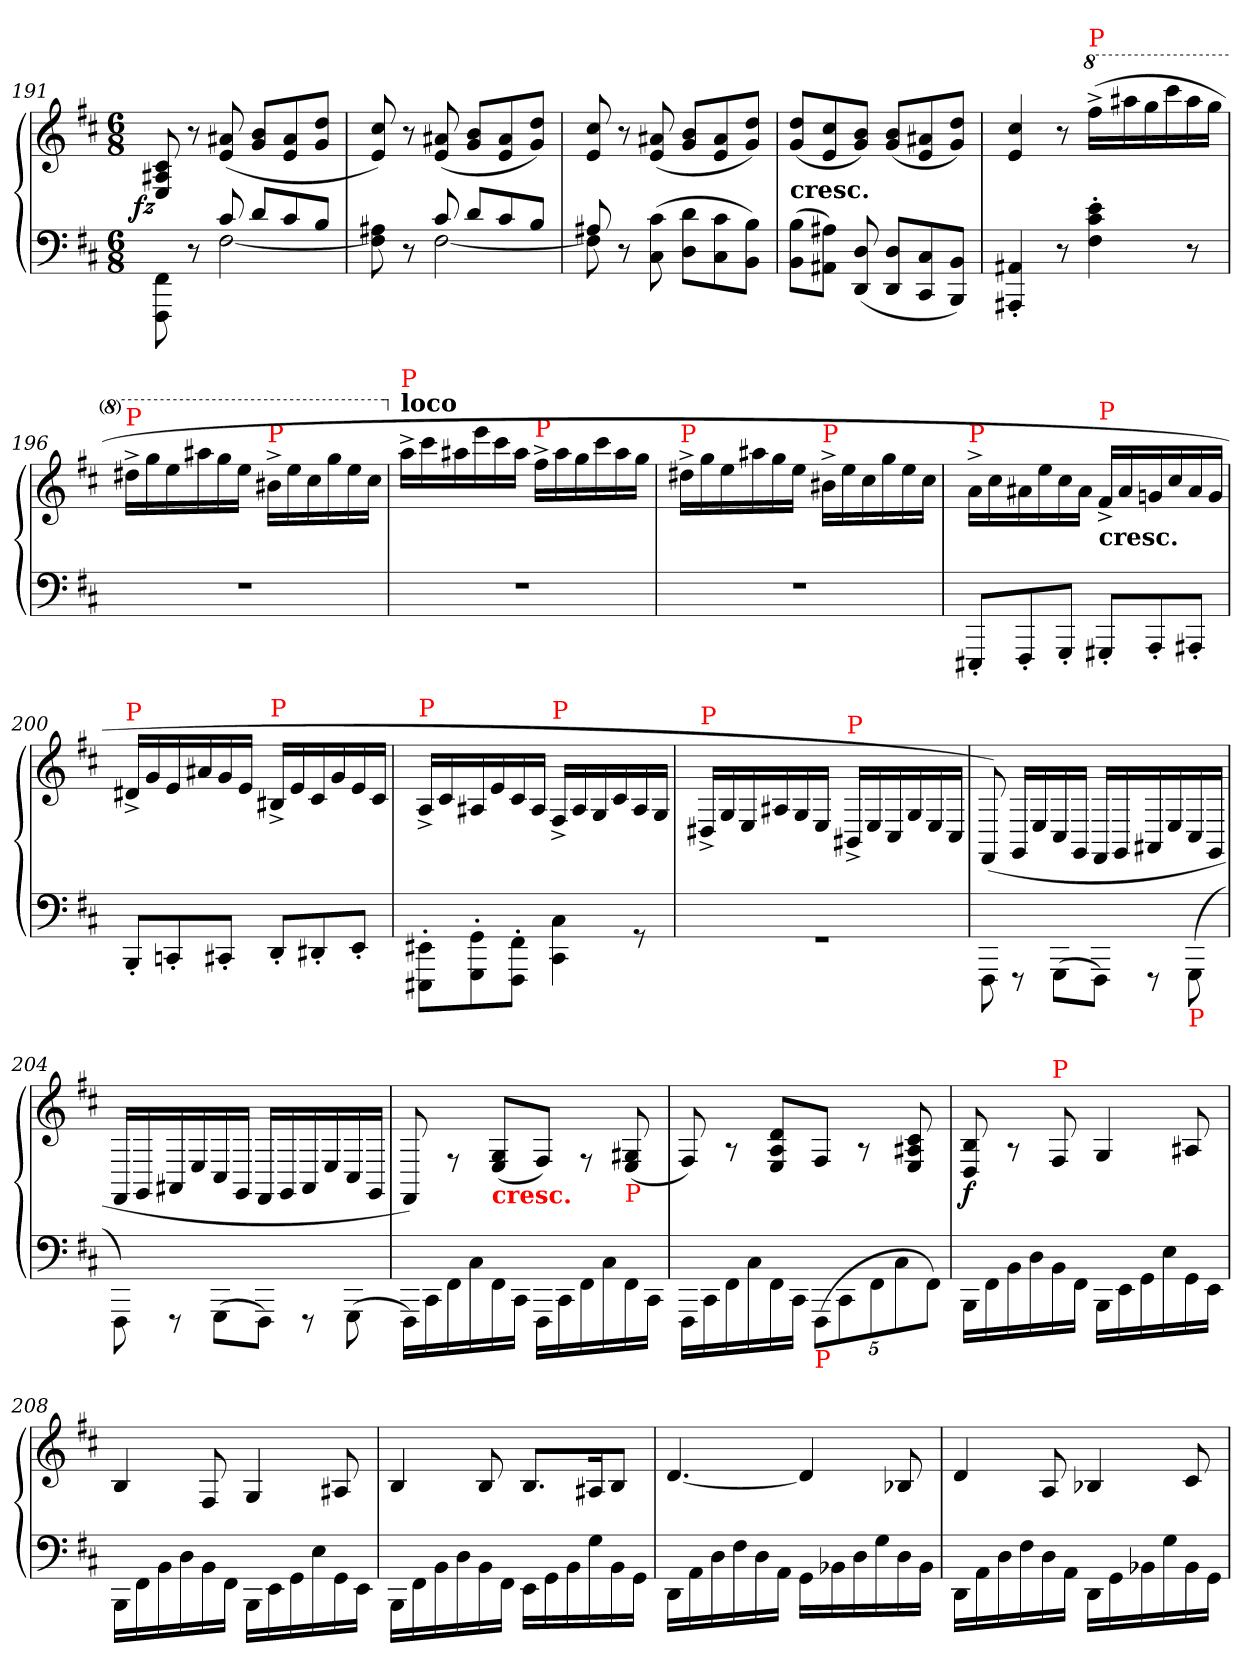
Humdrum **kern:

**kern	**kern	**dynam
*part1	*part1	*part1
*staff2	*staff1	*staff1/2
*clefF4	*clefG2	*
*k[f#c#]	*k[f#c#]	*
*M6/8	*M6/8	*
=191	=191	=191
*^	*	*
!	!	!	!LO:DY:rj
8FF#\ 8FFF#\	4ryy	8c#/ 8A#X/ 8E/	fz
8r	.	8r	.
8c#	[2F#	(<8a#X 8e	.
8dL	.	8b 8gL	.
8c#	.	8a# 8e	.
8BJ	.	8dd 8gJ	.
=192	=192	=192	=192
4ryy	8A#X 8F#]	8cc# 8e)	.
.	8r	8r	.
8c#	[2F#	(<8a#X 8e	.
8dL	.	8b 8gL	.
8c#	.	8a# 8e	.
8BJ	.	8dd 8gJ)	.
=193	=193	=193	=193
8A#X	8F#]	8cc# 8e	.
8r	4ryy	8r	.
(>8c# 8C#	.	(<8a#X 8e	.
8d 8DL	4.ryy	8b 8gL	.
8c# 8C#	.	8a# 8e	.
8B 8BBJ)	.	8dd 8gJ)	.
*v	*v	*	*
=194	=194	=194
!	!LO:TX:c:B:t=cresc.	!
(>8B 8BBL	(<8dd 8gL	.
8A#X 8AA#XJ)	8cc# 8e	.
(<8D 8DD	8b 8gJ)	.
8D 8DDL	(<8b 8gL	.
8C# 8CC#	8a#X 8e	.
8BB 8BBBJ)	8dd 8gJ)	.
=195	=195	=195
4AA#X'< 4AAA#X'<	4cc# 4e	.
8r	8r	.
*	*8va	*
!	!LO:TX:a:color=red:t=P	!
4e'> 4c#'> 4F#'>	(>16fff#^<LL	.
.	16aaa#X	.
.	16ggg	.
.	16cccc#	.
8r	16aaa#	.
.	16gggJJ	.
=196	=196	=196
!	!LO:TX:a:color=red:t=P	!
2.r	16ddd#X^<LL	.
.	16ggg	.
.	16eee	.
.	16aaa#X	.
.	16ggg	.
.	16eeeJJ	.
!	!LO:TX:a:color=red:t=P	!
.	16bb#X^<LL	.
.	16eee	.
.	16ccc#	.
.	16ggg	.
.	16eee	.
.	16ccc#JJ	.
=197	=197	=197
*	*X8va	*
!	!LO:TX:a:B:t=loco	!
!	!LO:TX:a:color=red:t=P	!
2.r	16aa^<LL	.
.	16ccc#	.
.	16aa#X	.
.	16eee	.
.	16ccc#	.
.	16aa#JJ	.
!	!LO:TX:a:color=red:t=P	!
.	16ff#^<LL	.
.	16aa#	.
.	16gg	.
.	16ccc#	.
.	16aa#	.
.	16ggJJ	.
=198	=198	=198
!	!LO:TX:a:color=red:t=P	!
2.r	16dd#X^<LL	.
.	16gg	.
.	16ee	.
.	16aa#X	.
.	16gg	.
.	16eeJJ	.
!	!LO:TX:a:color=red:t=P	!
.	16b#X^<LL	.
.	16ee	.
.	16cc#	.
.	16gg	.
.	16ee	.
.	16cc#JJ	.
=199	=199	=199
!	!LO:TX:a:color=red:t=P	!
8EEE#X'<L	16a^<LL	.
.	16cc#	.
8FFF#'<	16a#X	.
.	16ee	.
8GGG'<J	16cc#	.
.	16a#JJ	.
!	!LO:TX:c:B:t=cresc.	!
!	!LO:TX:a:color=red:t=P	!
8GGG#X'<L	16f#^<LL	.
.	16a#	.
8AAA'<	16gn	.
.	16cc#	.
8AAA#X'<J	16a#	.
.	16gJJ	.
=200	=200	=200
!	!LO:TX:a:color=red:t=P	!
8BBB'<L	16d#X^>LL	.
.	16g	.
8CCn'<	16e	.
.	16a#X	.
8CC#X'<J	16g	.
.	16eJJ	.
!	!LO:TX:a:color=red:t=P	!
8DD'<L	16B#X^>LL	.
.	16e	.
8DD#X'<	16c#	.
.	16g	.
8EE'<J	16e	.
.	16c#JJ	.
=201	=201	=201
!	!LO:TX:a:color=red:t=P	!
8EE#X'>\ 8EEE#X'>\L	16A^>/LL	.
.	16c#/	.
8GG'> 8GGG'>	16A#X	.
.	16e	.
8FF#'> 8FFF#'>J	16c#	.
.	16A#/JJ	.
!	!LO:TX:a:color=red:t=P	!
4C#\ 4CC#\	16F#^>/LL	.
.	16A#/	.
.	16G/	.
.	16c#/	.
8rGG	16A#/	.
.	16G/JJ	.
=202	=202	=202
!	!LO:TX:a:color=red:t=P	!
2.rGG	16D#X^>LL	.
.	16G/	.
.	16E/	.
.	16A#X	.
.	16G/	.
.	16E/JJ	.
!	!LO:TX:a:color=red:t=P	!
.	16BB#X^>LL	.
.	16E/	.
.	16C#/	.
.	16G/	.
.	16E/	.
.	16C#/JJ	.
=203	=203	=203
8FFF#\	(>8FF#/)	.
8rFFF	16GG/LL	.
.	16E/	.
(<8GGG\L	16C#/	.
.	16GG/JJ	.
8FFF#\J)	16FF#/LL	.
.	16GG/	.
8rFFF	16AA#X	.
.	16E/	.
!LO:TX:b:color=red:t=P	!	!
(<8GGG\	16C#/	.
.	16GG/JJ	.
=204	=204	=204
8FFF#\)	16FF#/LL	.
.	16GG/	.
8rFFF	16AA#X	.
.	16E/	.
(<8GGG\L	16C#/	.
.	16GG/JJ	.
8FFF#\J)	16FF#/LL	.
.	16GG/	.
8rFFF	16AA#/	.
.	16E/	.
(<8GGG\	16C#/	.
.	16GG/JJ	.
=205	=205	=205
16FFF#\LL)	8FF#/)	.
16CC#\	.	.
16FF#	8rF	.
16C#	.	.
!	!LO:TX:b:B:color=red:t=cresc.	!
16FF#\	(>8G/ 8E/L	.
16CC#\JJ	.	.
16FFF#\LL	8F#/J)	.
16CC#\	.	.
16FF#	8rF	.
16C#	.	.
!	!LO:TX:b:color=red:t=P	!
16FF#\	(>8G#X/ 8E/	.
16CC#\JJ	.	.
=206	=206	=206
16FFF#\LL	8F#/)	.
16CC#\	.	.
16FF#	8rA	.
16C#	.	.
16FF#\	8d/ 8A/ 8E/L	.
16CC#\JJ	.	.
*Xbrackettup	*	*
!LO:TX:b:color=red:t=P	!	!
(>40%3FFF#\LL	8F#/J	.
40%3CC#\	.	.
.	8rA	.
40%3FF#	.	.
40%3C#	.	.
.	8c#/ 8A#X/ 8E/	.
40%3FF#\JJ)	.	.
=207	=207	=207
16BBB\LL	8B/ 8D/	f
16FF#\	.	.
16BB	8rA	.
16D	.	.
!	!LO:TX:a:color=red:t=P	!
16BB	8F#/	.
16FF#JJ	.	.
16BBB\LL	4G/	.
16EE\	.	.
16GG\	.	.
16E\	.	.
16GG\	8A#X/	.
16EE\JJ	.	.
=208	=208	=208
16BBB\LL	4B/	.
16FF#\	.	.
16BB\	.	.
16D\	.	.
16BB\	8F#/	.
16FF#\JJ	.	.
16BBB\LL	4G/	.
16EE\	.	.
16GG\	.	.
16E\	.	.
16GG	8A#X/	.
16EEJJ	.	.
=209	=209	=209
16BBB\LL	4B/	.
16FF#\	.	.
16BB\	.	.
16D\	.	.
16BB\	8B/	.
16FF#\JJ	.	.
16EE\LL	8.B/L	.
16GG\	.	.
16BB\	.	.
16G	16A#Xk	.
16BB\	8B/J	.
16GG\JJ	.	.
=210	=210	=210
16DD\LL	[4.d	.
16AA	.	.
16D	.	.
16F#	.	.
16D	.	.
16AAJJ	.	.
16GG\LL	4d]	.
16BB-X	.	.
16D	.	.
16G	.	.
16D	8B-X/	.
16BB-JJ	.	.
=211	=211	=211
16DD\LL	4d	.
16AA	.	.
16D	.	.
16F#	.	.
16D	8A/	.
16AAJJ	.	.
16DD\LL	4B-X/	.
16GG	.	.
16BB-X	.	.
16G	.	.
16BB-	8c#	.
16GGJJ	.	.
=	=	=
*-	*-	*-
